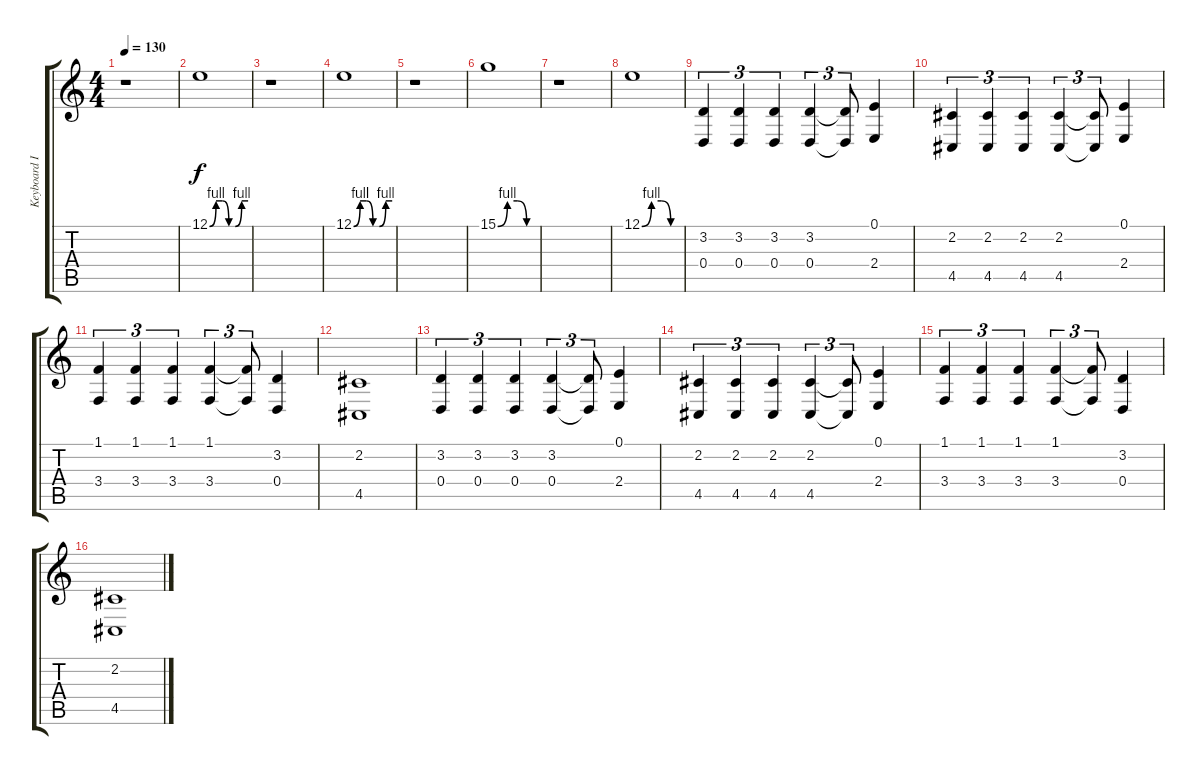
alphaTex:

\track ("Keyboard III" "Keyboard I") {instrument fx5brightness}
\staff {score tabs}
\tuning (E4 B3 G3 D3 A2 E2) {hide}
\ts (4 4)
\tempo 130
\clef g2
\ks c
r.1{dy f} |
12.1{be (custom 0 0 10 4 20 4 30 0 40 0 50 4 60 4)}.1{volume 16 instrument fx5brightness} |
r.1 |
12.1{be (custom 0 0 10 4 20 4 30 0 40 0 50 4 60 4)}.1{volume 16} |
r.1 |
15.1{be (custom 0 0 15 4 30 4 45 0 60 0)}.1{volume 16} |
r.1 |
12.1{be (custom 0 0 15 4 30 4 45 0 60 0)}.1{volume 16} |
(3.2 0.4).4{tu (3 2) volume 11} (3.2 0.4).4{tu (3 2)} (3.2 0.4).4{tu (3 2)} (3.2 0.4).4{tu (3 2)} (3.2{t} 0.4{t}).8{tu (3 2)} (0.1 2.4).4 |
(2.2 4.5).4{tu (3 2)} (2.2 4.5).4{tu (3 2)} (2.2 4.5).4{tu (3 2)} (2.2 4.5).4{tu (3 2)} (2.2{t} 4.5{t}).8{tu (3 2)} (0.1 2.4).4 |
(1.1 3.4).4{tu (3 2)} (1.1 3.4).4{tu (3 2)} (1.1 3.4).4{tu (3 2)} (1.1 3.4).4{tu (3 2)} (1.1{t} 3.4{t}).8{tu (3 2)} (3.2 0.4).4 |
(2.2 4.5).1 |
(3.2 0.4).4{tu (3 2)} (3.2 0.4).4{tu (3 2)} (3.2 0.4).4{tu (3 2)} (3.2 0.4).4{tu (3 2)} (3.2{t} 0.4{t}).8{tu (3 2)} (0.1 2.4).4 |
(2.2 4.5).4{tu (3 2)} (2.2 4.5).4{tu (3 2)} (2.2 4.5).4{tu (3 2)} (2.2 4.5).4{tu (3 2)} (2.2{t} 4.5{t}).8{tu (3 2)} (0.1 2.4).4 |
(1.1 3.4).4{tu (3 2)} (1.1 3.4).4{tu (3 2)} (1.1 3.4).4{tu (3 2)} (1.1 3.4).4{tu (3 2)} (1.1{t} 3.4{t}).8{tu (3 2)} (3.2 0.4).4 |
(2.2 4.5).1
